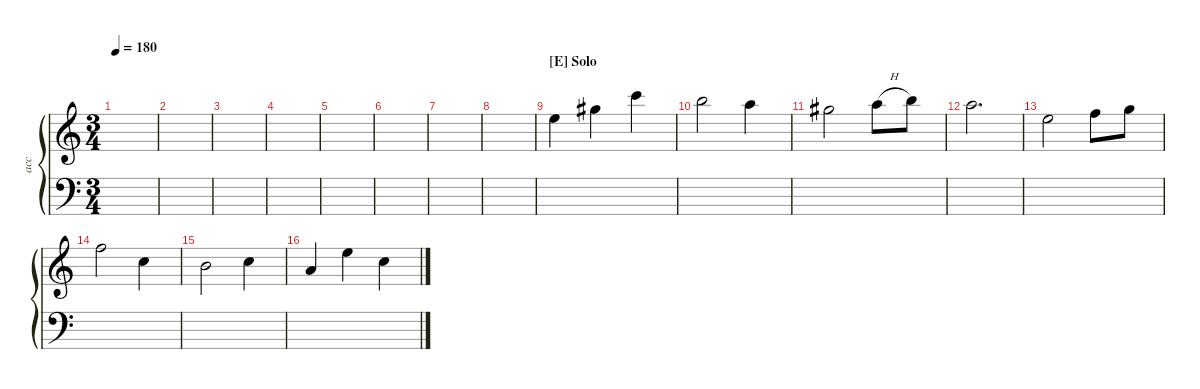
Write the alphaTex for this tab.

\defaultSystemsLayout 5
\hideDynamics
\bracketExtendMode groupsimilarinstruments
\multiTrackTrackNamePolicy allsystems
\otherSystemsTrackNameOrientation horizontal
\track ("Accordeon" "acc") {instrument acousticgrandpiano}
\staff {score}
\tuning (E4 B3 G3 D3 A2 E2)
\ts (3 4)
\tempo 180
\clef g2
\ks c
|
|
|
|
|
|
|
|
\section ("E" "Solo")
12.1.4 16.1{acc #}.4 20.1.4 |
19.1.2 17.1.4 |
16.1{acc #}.2 17.1{h}.8 19.1.8 |
17.1.2{d} |
12.1.2 13.1.8 15.1.8 |
13.1.2 13.2.4 |
12.2.2 8.1.4 |
5.1.4 12.1.4 8.1.4
\staff {score}
\tuning (G2 D2 A1 E1 B0)
\clef f4
\ottava regular
\simile none
\ks c
|
|
|
|
|
|
|
|
|
|
|
|
|
|
|
